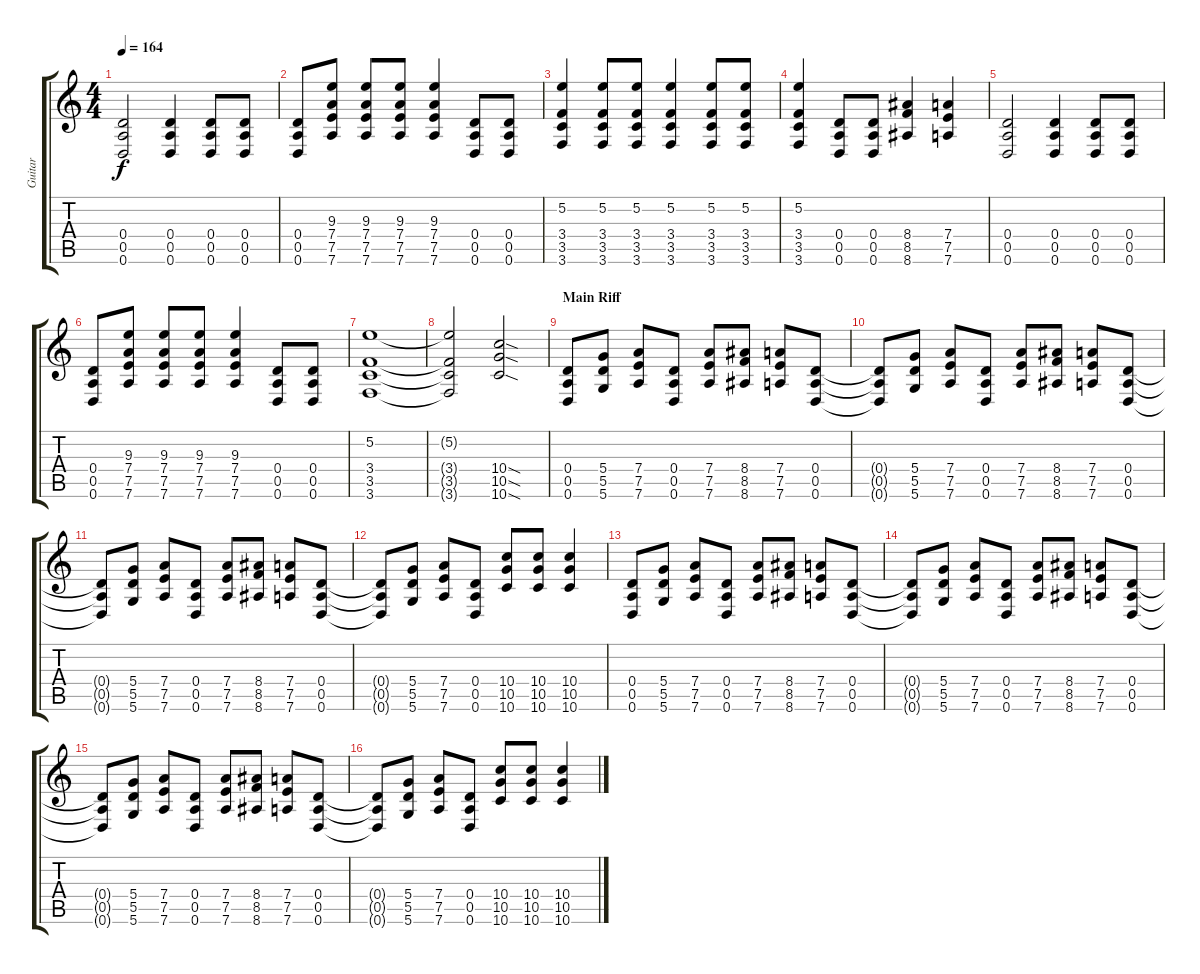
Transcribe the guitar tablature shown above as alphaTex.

\track ("Guitar" "Guitar") {instrument distortionguitar}
\staff {score tabs}
\tuning (E4 B3 G3 D3 A2 D2) {hide}
\ts (4 4)
\tempo 164
\clef g2
\ks c
(0.4 0.5 0.6).2{dy f} (0.4 0.5 0.6).4 (0.4 0.5 0.6).8 (0.4 0.5 0.6).8 |
(0.4 0.5 0.6).8 (9.3 7.4 7.5 7.6).8 (9.3 7.4 7.5 7.6).8 (9.3 7.4 7.5 7.6).8 (9.3 7.4 7.5 7.6).4 (0.4 0.5 0.6).8 (0.4 0.5 0.6).8 |
(5.2 3.4 3.5 3.6).4 (5.2 3.4 3.5 3.6).8 (5.2 3.4 3.5 3.6).8 (5.2 3.4 3.5 3.6).4 (5.2 3.4 3.5 3.6).8 (5.2 3.4 3.5 3.6).8 |
(5.2 3.4 3.5 3.6).4 (0.4 0.5 0.6).8 (0.4 0.5 0.6).8 (8.4 8.5 8.6).4 (7.4 7.5 7.6).4 |
(0.4 0.5 0.6).2 (0.4 0.5 0.6).4 (0.4 0.5 0.6).8 (0.4 0.5 0.6).8 |
(0.4 0.5 0.6).8 (9.3 7.4 7.5 7.6).8 (9.3 7.4 7.5 7.6).8 (9.3 7.4 7.5 7.6).8 (9.3 7.4 7.5 7.6).4 (0.4 0.5 0.6).8 (0.4 0.5 0.6).8 |
(5.2 3.4 3.5 3.6).1 |
(5.2{t} 3.4{t} 3.5{t} 3.6{t}).2 (10.4{sod} 10.5{sod} 10.6{sod}).2 |
\section ("" "Main Riff")
(0.4 0.5 0.6).8 (5.4 5.5 5.6).8 (7.4 7.5 7.6).8 (0.4 0.5 0.6).8 (7.4 7.5 7.6).8 (8.4 8.5 8.6).8 (7.4 7.5 7.6).8 (0.4 0.5 0.6).8 |
(0.4{t} 0.5{t} 0.6{t}).8 (5.4 5.5 5.6).8 (7.4 7.5 7.6).8 (0.4 0.5 0.6).8 (7.4 7.5 7.6).8 (8.4 8.5 8.6).8 (7.4 7.5 7.6).8 (0.4 0.5 0.6).8 |
(0.4{t} 0.5{t} 0.6{t}).8 (5.4 5.5 5.6).8 (7.4 7.5 7.6).8 (0.4 0.5 0.6).8 (7.4 7.5 7.6).8 (8.4 8.5 8.6).8 (7.4 7.5 7.6).8 (0.4 0.5 0.6).8 |
(0.4{t} 0.5{t} 0.6{t}).8 (5.4 5.5 5.6).8 (7.4 7.5 7.6).8 (0.4 0.5 0.6).8 (10.4 10.5 10.6).8 (10.4 10.5 10.6).8 (10.4 10.5 10.6).4 |
(0.4 0.5 0.6).8 (5.4 5.5 5.6).8 (7.4 7.5 7.6).8 (0.4 0.5 0.6).8 (7.4 7.5 7.6).8 (8.4 8.5 8.6).8 (7.4 7.5 7.6).8 (0.4 0.5 0.6).8 |
(0.4{t} 0.5{t} 0.6{t}).8 (5.4 5.5 5.6).8 (7.4 7.5 7.6).8 (0.4 0.5 0.6).8 (7.4 7.5 7.6).8 (8.4 8.5 8.6).8 (7.4 7.5 7.6).8 (0.4 0.5 0.6).8 |
(0.4{t} 0.5{t} 0.6{t}).8 (5.4 5.5 5.6).8 (7.4 7.5 7.6).8 (0.4 0.5 0.6).8 (7.4 7.5 7.6).8 (8.4 8.5 8.6).8 (7.4 7.5 7.6).8 (0.4 0.5 0.6).8 |
(0.4{t} 0.5{t} 0.6{t}).8 (5.4 5.5 5.6).8 (7.4 7.5 7.6).8 (0.4 0.5 0.6).8 (10.4 10.5 10.6).8 (10.4 10.5 10.6).8 (10.4 10.5 10.6).4
